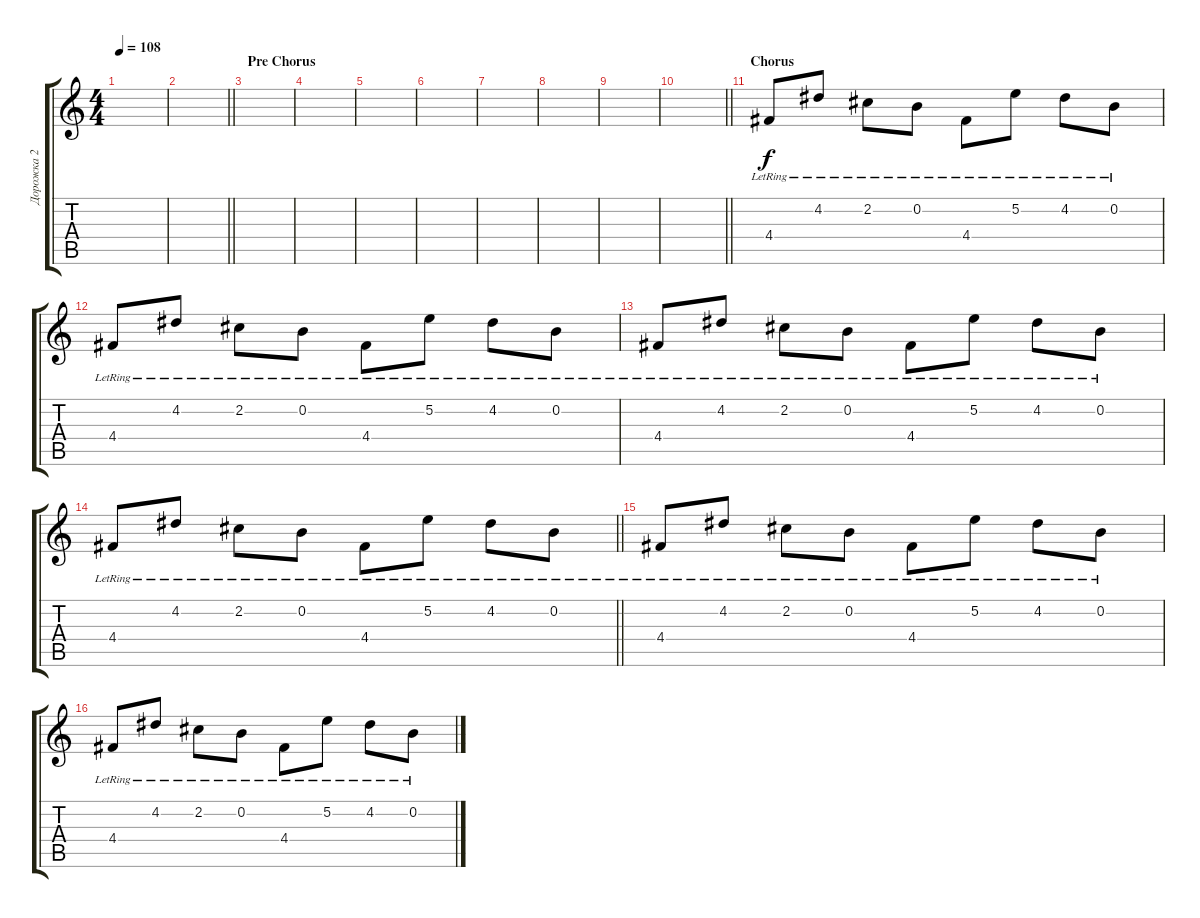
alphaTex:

\track ("Дорожка 2" "Дорожка 2") {instrument acousticguitarsteel}
\staff {score tabs}
\tuning (E4 B3 G3 D3 A2 E2) {hide}
\ts (4 4)
\tempo 108
\clef g2
\ks c
|
\barLineRight lightlight
|
\section ("" "Pre Chorus")
|
|
|
|
|
|
|
\barLineRight lightlight
|
\section ("" "Chorus")
4.4{lr}.8 4.2{lr}.8 2.2{lr}.8 0.2{lr}.8 4.4{lr}.8 5.2{lr}.8 4.2{lr}.8 0.2{lr}.8 |
4.4{lr}.8 4.2{lr}.8 2.2{lr}.8 0.2{lr}.8 4.4{lr}.8 5.2{lr}.8 4.2{lr}.8 0.2{lr}.8 |
4.4{lr}.8 4.2{lr}.8 2.2{lr}.8 0.2{lr}.8 4.4{lr}.8 5.2{lr}.8 4.2{lr}.8 0.2{lr}.8 |
\barLineRight lightlight
4.4{lr}.8 4.2{lr}.8 2.2{lr}.8 0.2{lr}.8 4.4{lr}.8 5.2{lr}.8 4.2{lr}.8 0.2{lr}.8 |
4.4{lr}.8 4.2{lr}.8 2.2{lr}.8 0.2{lr}.8 4.4{lr}.8 5.2{lr}.8 4.2{lr}.8 0.2{lr}.8 |
4.4{lr}.8 4.2{lr}.8 2.2{lr}.8 0.2{lr}.8 4.4{lr}.8 5.2{lr}.8 4.2{lr}.8 0.2{lr}.8
